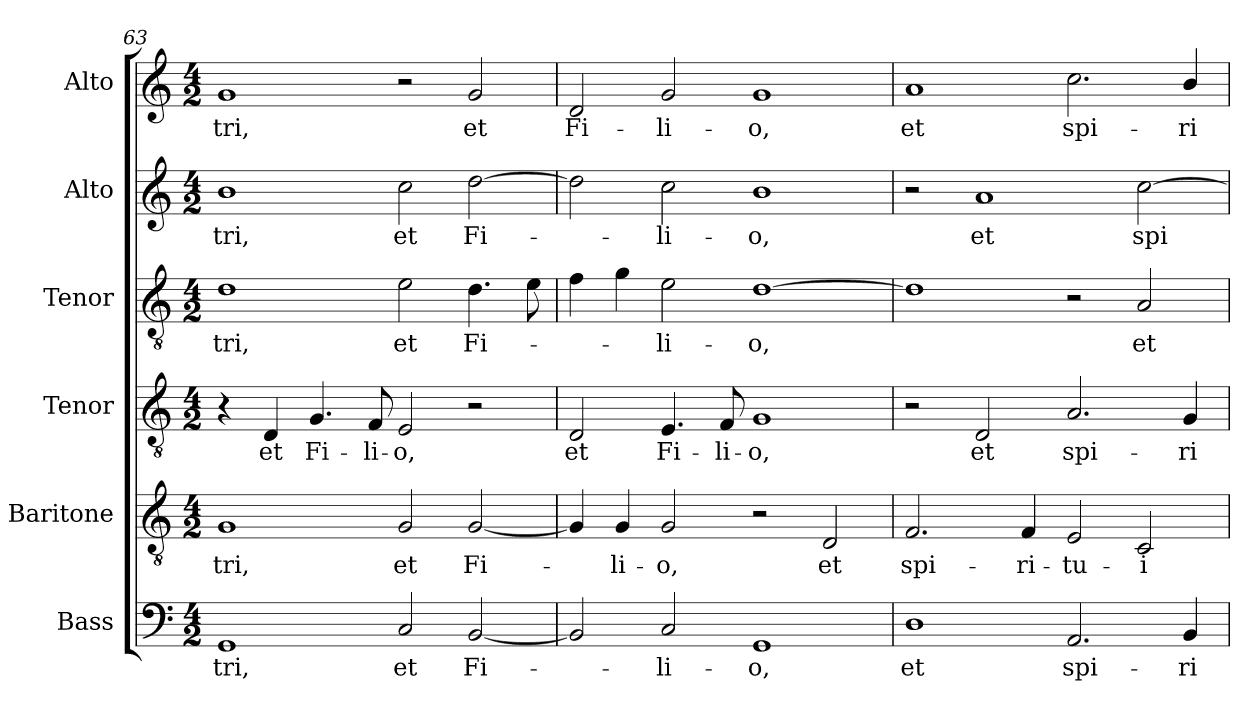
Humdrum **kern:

**kern	**text	**kern	**text	**kern	**text	**kern	**text	**kern	**text	**kern	**text
*part6	*part6	*part5	*part5	*part4	*part4	*part3	*part3	*part2	*part2	*part1	*part1
*staff6	*staff6	*staff5	*staff5	*staff4	*staff4	*staff3	*staff3	*staff2	*staff2	*staff1	*staff1
*I"Bass	*	*I"Baritone	*	*I"Tenor	*	*I"Tenor	*	*I"Alto	*	*I"Alto	*
*I'B.	*	*I'Bar.	*	*I'T2.	*	*I'T1.	*	*I'A2.	*	*I'A1.	*
*clefF4	*	*clefGv2	*	*clefGv2	*	*clefGv2	*	*clefG2	*	*clefG2	*
*	*	*ITrd7c12	*	*ITrd7c12	*	*ITrd7c12	*	*	*	*	*
*k[]	*	*k[]	*	*k[]	*	*k[]	*	*k[]	*	*k[]	*
*C:	*	*C:	*	*C:	*	*C:	*	*C:	*	*C:	*
*M4/2	*	*M4/2	*	*M4/2	*	*M4/2	*	*M4/2	*	*M4/2	*
=63	=63	=63	=63	=63	=63	=63	=63	=63	=63	=63	=63
!	!LO:LY:b:color=#000000	!	!	!	!	!	!	!	!	!	!
!	!	!	!LO:LY:b:color=#000000	!	!	!	!	!	!	!	!
!	!	!	!	!	!	!	!LO:LY:b:color=#000000	!	!	!	!
!	!	!	!	!	!	!	!	!	!LO:LY:b:color=#000000	!	!
!	!	!	!	!	!	!	!	!	!	!	!LO:LY:b:color=#000000
1GGi	-tri,	1GGi	-tri,	4r	.	1Di	-tri,	1bi	-tri,	1gi	-tri,
!	!	!	!	!	!LO:LY:b:color=#000000	!	!	!	!	!	!
.	.	.	.	4DDi/	et	.	.	.	.	.	.
!	!	!	!	!	!LO:LY:b:color=#000000	!	!	!	!	!	!
.	.	.	.	4.GGi/	Fi-	.	.	.	.	.	.
!	!	!	!	!	!LO:LY:b:color=#000000	!	!	!	!	!	!
.	.	.	.	8FFi/	-li-	.	.	.	.	.	.
!	!LO:LY:b:color=#000000	!	!	!	!	!	!	!	!	!	!
!	!	!	!LO:LY:b:color=#000000	!	!	!	!	!	!	!	!
!	!	!	!	!	!LO:LY:b:color=#000000	!	!	!	!	!	!
!	!	!	!	!	!	!	!LO:LY:b:color=#000000	!	!	!	!
!	!	!	!	!	!	!	!	!	!LO:LY:b:color=#000000	!	!
2Ci/	et	2GGi/	et	2EEi/	-o,	2Ei\	et	2cci\	et	2r	.
!	!LO:LY:b:color=#000000	!	!	!	!	!	!	!	!	!	!
!	!	!	!LO:LY:b:color=#000000	!	!	!	!	!	!	!	!
!	!	!	!	!	!	!	!LO:LY:b:color=#000000	!	!	!	!
!	!	!	!	!	!	!	!	!	!LO:LY:b:color=#000000	!	!
!	!	!	!	!	!	!	!	!	!	!	!LO:LY:b:color=#000000
[2BBi/	Fi-	[2GGi/	Fi-	2r	.	4.Di\	Fi-	[2ddi\	Fi-	2gi/	et
.	.	.	.	.	.	8Ei\	.	.	.	.	.
=64	=64	=64	=64	=64	=64	=64	=64	=64	=64	=64	=64
!	!	!	!	!	!LO:LY:b:color=#000000	!	!	!	!	!	!
!	!	!	!	!	!	!	!	!	!	!	!LO:LY:b:color=#000000
2BBi/]	.	4GGi/]	.	2DDi/	et	4Fi\	.	2ddi\]	.	2di/	Fi-
!	!	!	!LO:LY:b:color=#000000	!	!	!	!	!	!	!	!
.	.	4GGi/	-li-	.	.	4Gi\	.	.	.	.	.
!	!LO:LY:b:color=#000000	!	!	!	!	!	!	!	!	!	!
!	!	!	!LO:LY:b:color=#000000	!	!	!	!	!	!	!	!
!	!	!	!	!	!LO:LY:b:color=#000000	!	!	!	!	!	!
!	!	!	!	!	!	!	!LO:LY:b:color=#000000	!	!	!	!
!	!	!	!	!	!	!	!	!	!LO:LY:b:color=#000000	!	!
!	!	!	!	!	!	!	!	!	!	!	!LO:LY:b:color=#000000
2Ci/	-li-	2GGi/	-o,	4.EEi/	Fi-	2Ei\	-li-	2cci\	-li-	2gi/	-li-
!	!	!	!	!	!LO:LY:b:color=#000000	!	!	!	!	!	!
.	.	.	.	8FFi/	-li-	.	.	.	.	.	.
!	!LO:LY:b:color=#000000	!	!	!	!	!	!	!	!	!	!
!	!	!	!	!	!LO:LY:b:color=#000000	!	!	!	!	!	!
!	!	!	!	!	!	!	!LO:LY:b:color=#000000	!	!	!	!
!	!	!	!	!	!	!	!	!	!LO:LY:b:color=#000000	!	!
!	!	!	!	!	!	!	!	!	!	!	!LO:LY:b:color=#000000
1GGi	-o,	2r	.	1GGi	-o,	[1Di	-o,	1bi	-o,	1gi	-o,
!	!	!	!LO:LY:b:color=#000000	!	!	!	!	!	!	!	!
.	.	2DDi/	et	.	.	.	.	.	.	.	.
=65	=65	=65	=65	=65	=65	=65	=65	=65	=65	=65	=65
!	!LO:LY:b:color=#000000	!	!	!	!	!	!	!	!	!	!
!	!	!	!LO:LY:b:color=#000000	!	!	!	!	!	!	!	!
!	!	!	!	!	!	!	!	!	!	!	!LO:LY:b:color=#000000
1Di	et	2.FFi/	spi-	2r	.	1Di]	.	2r	.	1ai	et
!	!	!	!	!	!LO:LY:b:color=#000000	!	!	!	!	!	!
!	!	!	!	!	!	!	!	!	!LO:LY:b:color=#000000	!	!
.	.	.	.	2DDi/	et	.	.	1ai	et	.	.
!	!	!	!LO:LY:b:color=#000000	!	!	!	!	!	!	!	!
.	.	4FFi/	-ri-	.	.	.	.	.	.	.	.
!	!LO:LY:b:color=#000000	!	!	!	!	!	!	!	!	!	!
!	!	!	!LO:LY:b:color=#000000	!	!	!	!	!	!	!	!
!	!	!	!	!	!LO:LY:b:color=#000000	!	!	!	!	!	!
!	!	!	!	!	!	!	!	!	!	!	!LO:LY:b:color=#000000
2.AAi/	spi-	2EEi/	-tu-	2.AAi/	spi-	2r	.	.	.	2.cci\	spi-
!	!	!	!LO:LY:b:color=#000000	!	!	!	!	!	!	!	!
!	!	!	!	!	!	!	!LO:LY:b:color=#000000	!	!	!	!
!	!	!	!	!	!	!	!	!	!LO:LY:b:color=#000000	!	!
.	.	2CCi/	-i	.	.	2AAi/	et	[2cci\	spi-	.	.
!	!LO:LY:b:color=#000000	!	!	!	!	!	!	!	!	!	!
!	!	!	!	!	!LO:LY:b:color=#000000	!	!	!	!	!	!
!	!	!	!	!	!	!	!	!	!	!	!LO:LY:b:color=#000000
4BBi/	-ri-	.	.	4GGi/	-ri-	.	.	.	.	4bi/	-ri-
=	=	=	=	=	=	=	=	=	=	=	=
*-	*-	*-	*-	*-	*-	*-	*-	*-	*-	*-	*-
